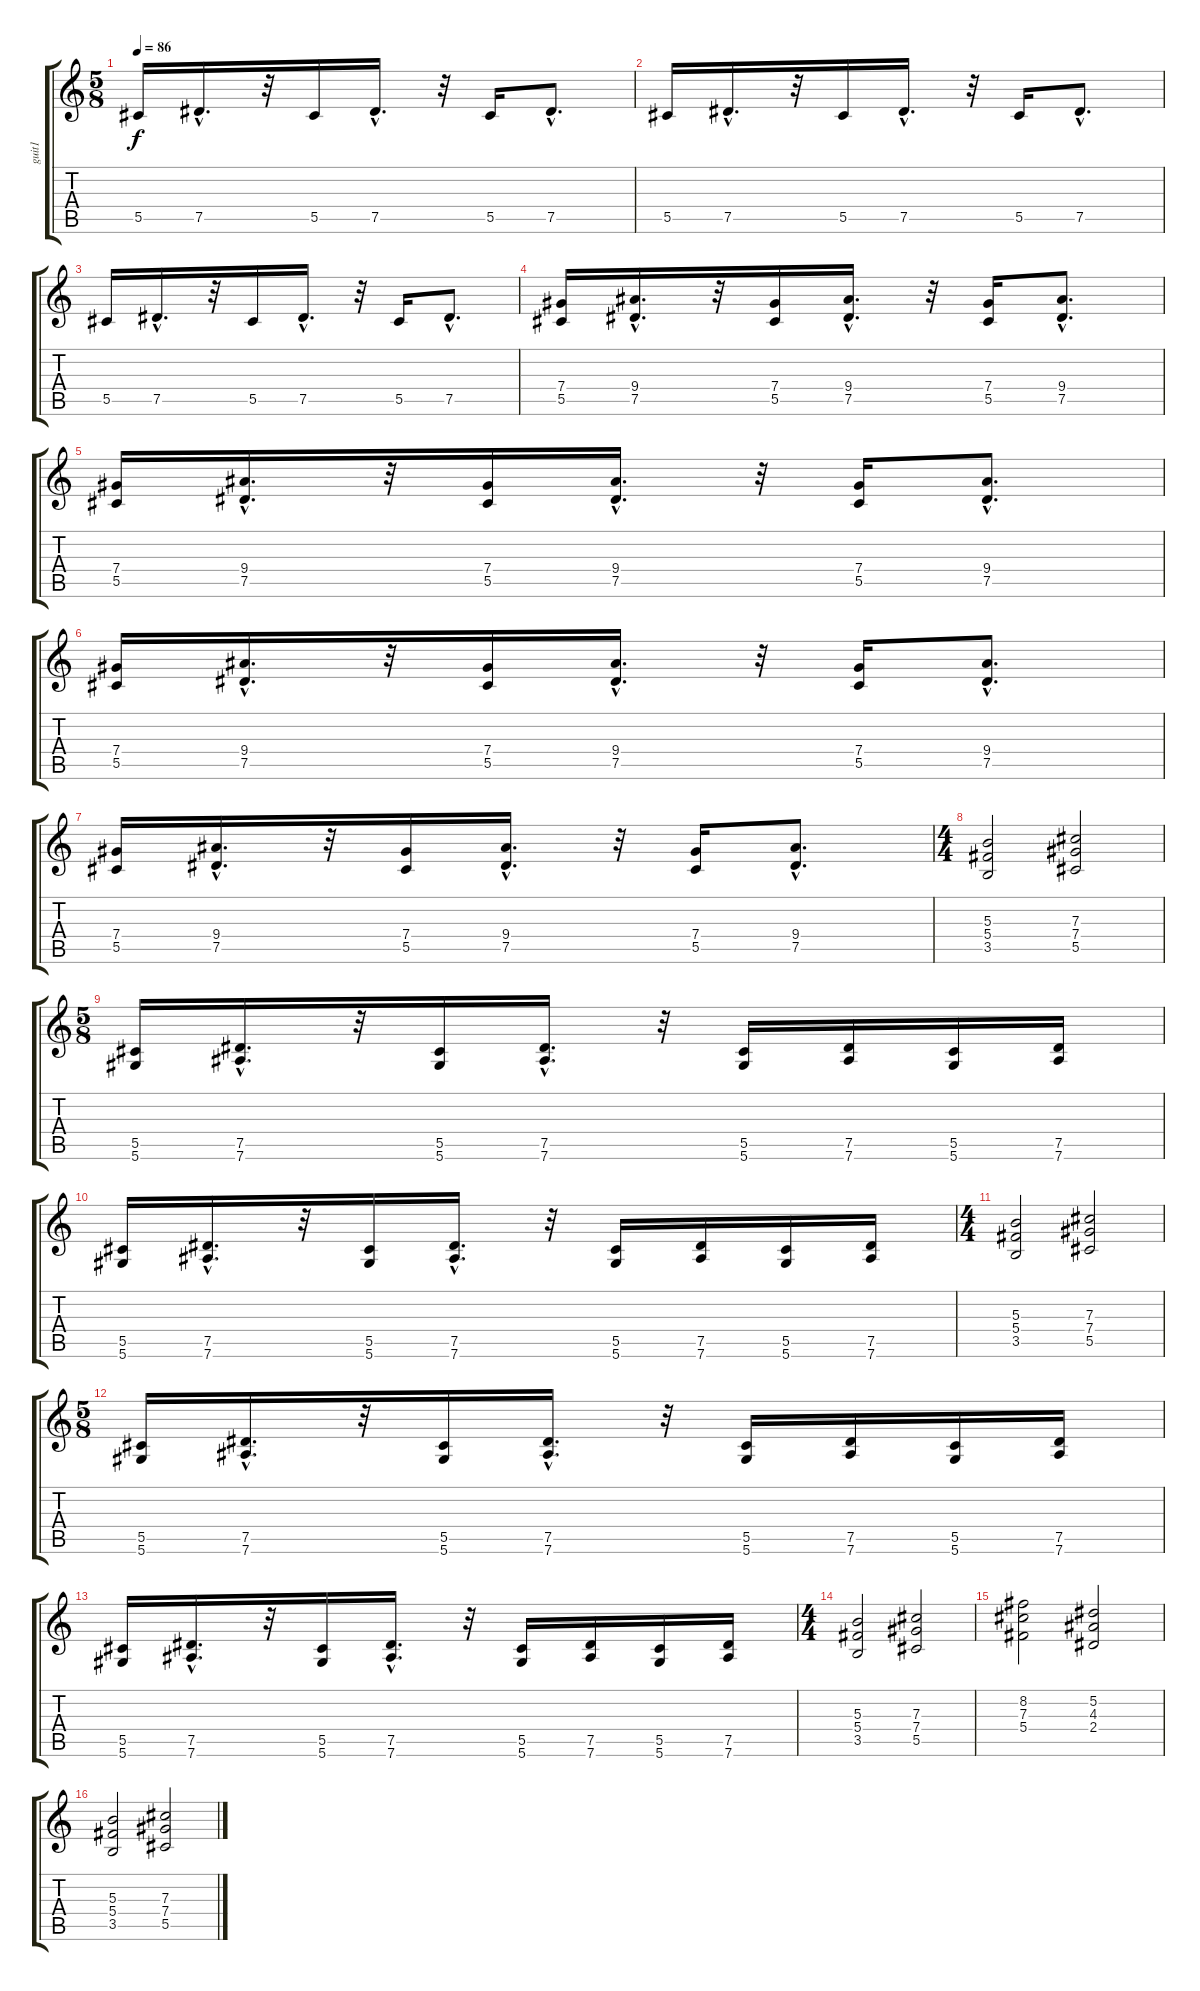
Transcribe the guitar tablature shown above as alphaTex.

\track ("guit1" "guit1") {instrument overdrivenguitar}
\staff {score tabs}
\tuning (Eb4 Bb3 Gb3 Db3 Ab2 Eb2) {hide}
\ts (5 8)
\tempo 86
\clef g2
\ks c
5.5.16{dy f} 7.5{hac}.16{d} r.32 5.5.16 7.5{hac}.16{d} r.32 5.5.16 7.5{hac}.8{d} |
5.5.16 7.5{hac}.16{d} r.32 5.5.16 7.5{hac}.16{d} r.32 5.5.16 7.5{hac}.8{d} |
5.5.16 7.5{hac}.16{d} r.32 5.5.16 7.5{hac}.16{d} r.32 5.5.16 7.5{hac}.8{d} |
(7.4 5.5).16 (9.4{hac} 7.5{hac}).16{d} r.32 (7.4 5.5).16 (9.4{hac} 7.5{hac}).16{d} r.32 (7.4 5.5).16 (9.4{hac} 7.5{hac}).8{d} |
(7.4 5.5).16 (9.4{hac} 7.5{hac}).16{d} r.32 (7.4 5.5).16 (9.4{hac} 7.5{hac}).16{d} r.32 (7.4 5.5).16 (9.4{hac} 7.5{hac}).8{d} |
(7.4 5.5).16 (9.4{hac} 7.5{hac}).16{d} r.32 (7.4 5.5).16 (9.4{hac} 7.5{hac}).16{d} r.32 (7.4 5.5).16 (9.4{hac} 7.5{hac}).8{d} |
(7.4 5.5).16 (9.4{hac} 7.5{hac}).16{d} r.32 (7.4 5.5).16 (9.4{hac} 7.5{hac}).16{d} r.32 (7.4 5.5).16 (9.4{hac} 7.5{hac}).8{d} |
\ts (4 4)
(5.3 5.4 3.5).2 (7.3 7.4 5.5).2 |
\ts (5 8)
(5.5 5.6).16 (7.5{hac} 7.6{hac}).16{d} r.32 (5.5 5.6).16 (7.5{hac} 7.6{hac}).16{d} r.32 (5.5 5.6).16 (7.5 7.6).16 (5.5 5.6).16 (7.5 7.6).16 |
(5.5 5.6).16 (7.5{hac} 7.6{hac}).16{d} r.32 (5.5 5.6).16 (7.5{hac} 7.6{hac}).16{d} r.32 (5.5 5.6).16 (7.5 7.6).16 (5.5 5.6).16 (7.5 7.6).16 |
\ts (4 4)
(5.3 5.4 3.5).2 (7.3 7.4 5.5).2 |
\ts (5 8)
(5.5 5.6).16 (7.5{hac} 7.6{hac}).16{d} r.32 (5.5 5.6).16 (7.5{hac} 7.6{hac}).16{d} r.32 (5.5 5.6).16 (7.5 7.6).16 (5.5 5.6).16 (7.5 7.6).16 |
(5.5 5.6).16 (7.5{hac} 7.6{hac}).16{d} r.32 (5.5 5.6).16 (7.5{hac} 7.6{hac}).16{d} r.32 (5.5 5.6).16 (7.5 7.6).16 (5.5 5.6).16 (7.5 7.6).16 |
\ts (4 4)
(5.3 5.4 3.5).2 (7.3 7.4 5.5).2 |
(8.2 7.3 5.4).2 (5.2 4.3 2.4).2 |
(5.3 5.4 3.5).2 (7.3 7.4 5.5).2
